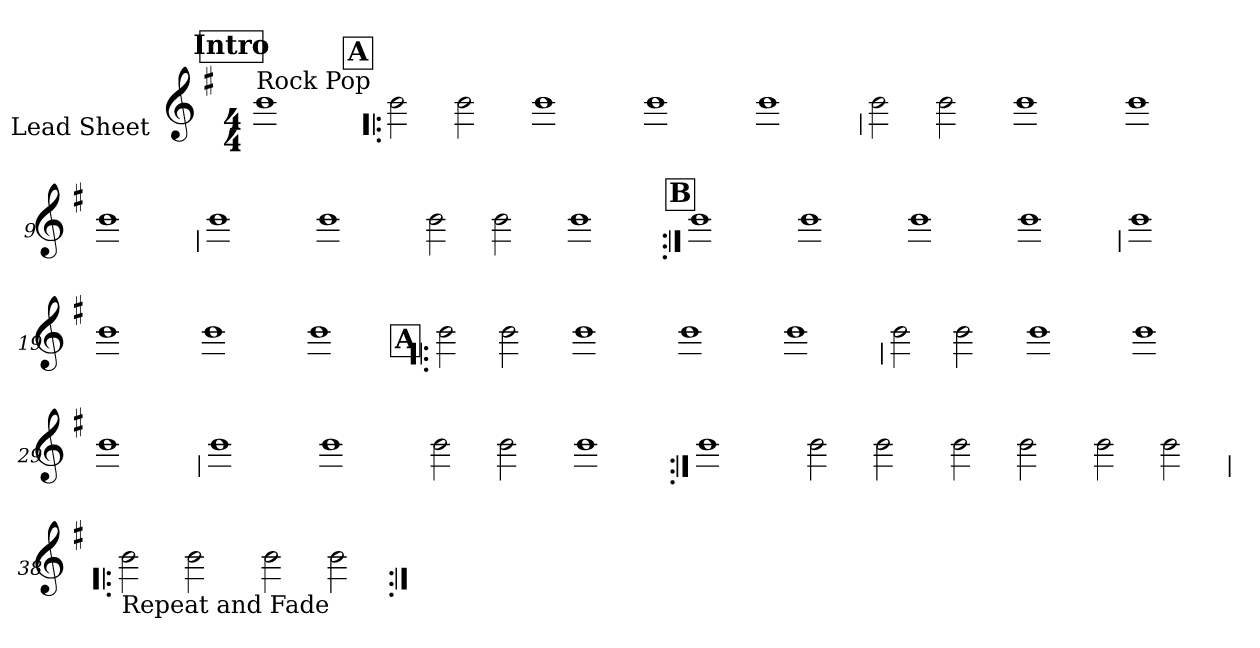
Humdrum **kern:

**kern
*part1
*staff1
*I"Lead Sheet
*stria0
*clefG2
*k[f#]
*G:
*M4/4
*MM135
!!LO:REH:place=s1:a:t=Intro
=1||
!LO:TX:a:t=Rock Pop
1b
!!LO:LB:g=z
!!LO:REH:place=s1:a:t=A
=2!|:
2b
2b
=3-
1b
=4-
1b
=5-
1b
!!LO:LB:g=z
=6
2b
2b
=7-
1b
=8-
1b
=9-
1b
!!LO:LB:g=z
=10
1b
=11-
1b
=12-
2b
2b
=13-
1b
!!LO:LB:g=z
!!LO:REH:place=s1:a:t=B
=14:|!
1b
=15-
1b
=16-
1b
=17-
1b
!!LO:LB:g=z
=18
1b
=19-
1b
=20-
1b
=21-
1b
!!LO:LB:g=z
!!LO:REH:place=s1:a:t=A
=22!|:
2b
2b
=23-
1b
=24-
1b
=25-
1b
!!LO:LB:g=z
=26
2b
2b
=27-
1b
=28-
1b
=29-
1b
!!LO:LB:g=z
=30
1b
=31-
1b
=32-
2b
2b
=33-
1b
!!LO:LB:g=z
=34:|!
1b
=35-
2b
2b
=36-
2b
2b
=37-
2b
2b
!!LO:LB:g=z
=38!|:
!LO:TX:b:t=Repeat and Fade
2b
2b
=39-
2b
2b
=:|!
*-
